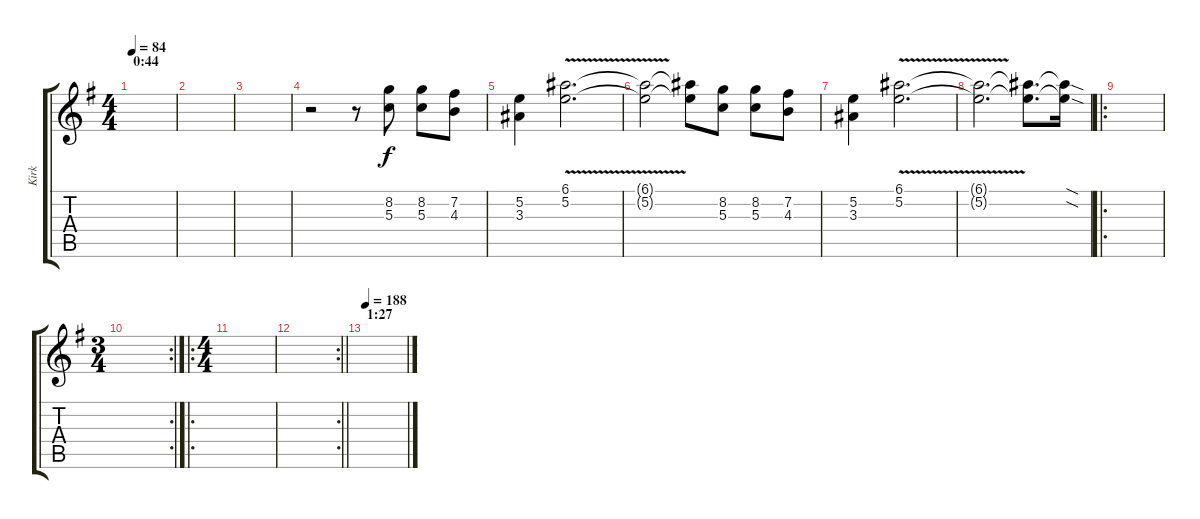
\track ("Kirk" "Kirk") {instrument distortionguitar}
\staff {score tabs}
\tuning (E4 B3 G3 D3 A2 E2) {hide}
\ts (4 4)
\section ("" "0:44")
\tempo 84
\clef g2
\ks eminor
|
|
|
r.2 r.8 (8.2 5.3).8 (8.2 5.3).8 (7.2 4.3).8 |
(5.2 3.3).4 (6.1{v} 5.2).2{d} |
(6.1{t} 5.2{t}).2 (6.1{t} 5.2{t}).8 (8.2 5.3).8 (8.2 5.3).8 (7.2 4.3).8 |
(5.2 3.3).4 (6.1{v} 5.2).2{d} |
(6.1{t} 5.2{t}).2{d} (6.1{t} 5.2{t}).8{d} (6.1{sod t} 5.2{sod t}).16 |
\ro
|
\rc 2
\ts (3 4)
|
\ro
\ts (4 4)
|
\rc 2
\barLineRight lightlight
|
\section ("" "1:27")
\tempo 188
